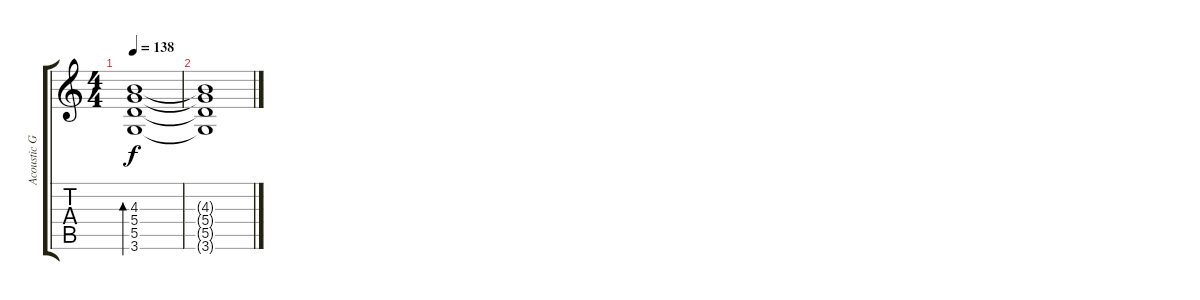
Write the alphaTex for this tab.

\track ("Acoustic Guitar" "Acoustic G") {instrument acousticguitarsteel}
\staff {score tabs}
\tuning (E4 B3 G3 D3 A2 E2) {hide}
\ts (4 4)
\tempo 138
\clef g2
\ks c
(4.3 5.4 5.5 3.6).1{bd 60 dy f} |
(4.3{t} 5.4{t} 5.5{t} 3.6{t}).1
